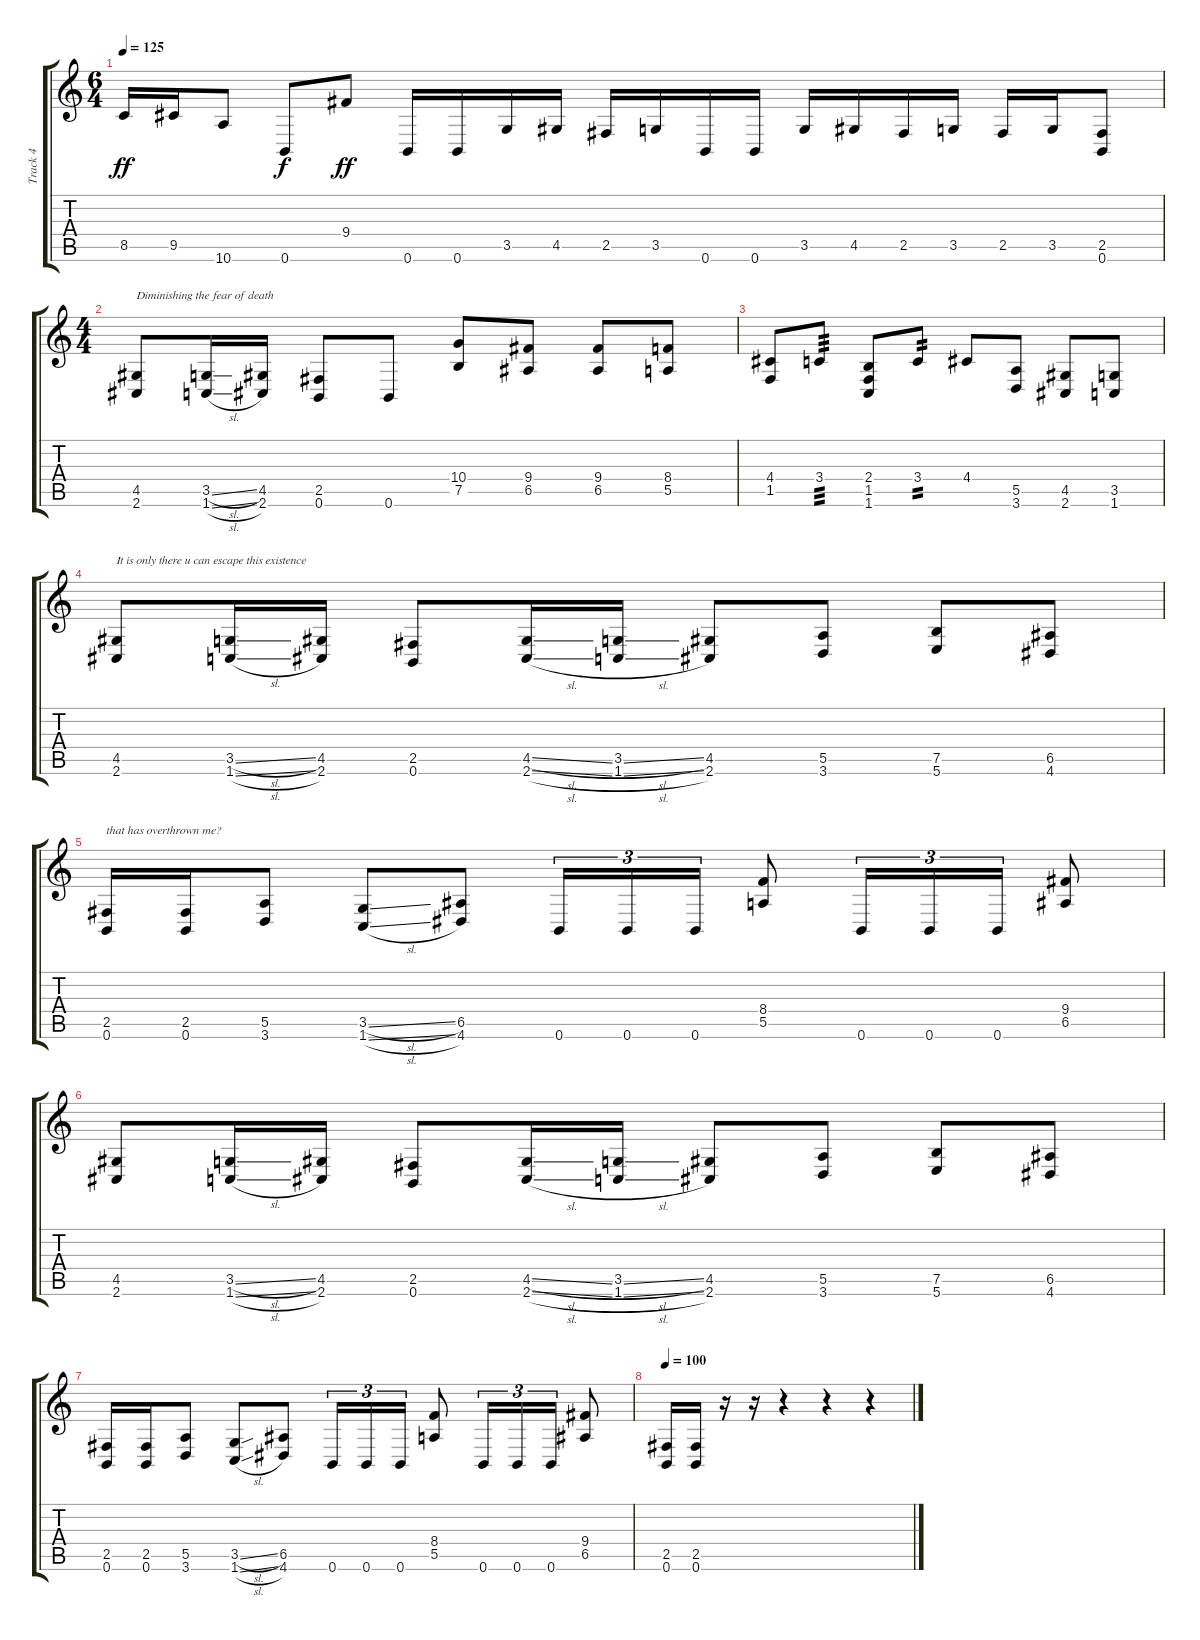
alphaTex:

\track ("Track 4" "Track 4") {instrument distortionguitar}
\staff {score tabs}
\tuning (B3 Gb3 D3 A2 E2 B1) {hide}
\ts (6 4)
\tempo 125
\clef g2
\ks c
8.5.16{dy ff} 9.5.16 10.6.8 0.6.8{dy f} 9.4.8{dy ff} 0.6.16 0.6.16 3.5.16 4.5.16 2.5.16 3.5.16 0.6.16 0.6.16 3.5.16 4.5.16 2.5.16 3.5.16 2.5.16 3.5.16 (2.5 0.6).8 |
\ts (4 4)
(4.5 2.6).8{txt "Diminishing the fear of death"} (3.5{sl} 1.6{sl}).16 (4.5 2.6).16 (2.5 0.6).8 0.6.8 (10.4 7.5).8 (9.4 6.5).8 (9.4 6.5).8 (8.4 5.5).8 |
(4.4 1.5).8 3.4.8{tp 3} (2.4 1.5 1.6).8 3.4.8{tp 2} 4.4.8 (5.5 3.6).8 (4.5 2.6).8 (3.5 1.6).8 |
(4.5 2.6).8{txt "It is only there u can escape this existence"} (3.5{sl} 1.6{sl}).16 (4.5 2.6).16 (2.5 0.6).8 (4.5{sl} 2.6{sl}).16 (3.5{sl} 1.6{sl}).16 (4.5 2.6).8 (5.5 3.6).8 (7.5 5.6).8 (6.5 4.6).8 |
(2.5 0.6).16{txt "that has overthrown me?"} (2.5 0.6).16 (5.5 3.6).8 (3.5{sl} 1.6{sl}).8 (6.5 4.6).8 0.6.16{tu (3 2)} 0.6.16{tu (3 2)} 0.6.16{tu (3 2)} (8.4 5.5).8 0.6.16{tu (3 2)} 0.6.16{tu (3 2)} 0.6.16{tu (3 2)} (9.4 6.5).8 |
(4.5 2.6).8 (3.5{sl} 1.6{sl}).16 (4.5 2.6).16 (2.5 0.6).8 (4.5{sl} 2.6{sl}).16 (3.5{sl} 1.6{sl}).16 (4.5 2.6).8 (5.5 3.6).8 (7.5 5.6).8 (6.5 4.6).8 |
(2.5 0.6).16 (2.5 0.6).16 (5.5 3.6).8 (3.5{sl} 1.6{sl}).8 (6.5 4.6).8 0.6.16{tu (3 2)} 0.6.16{tu (3 2)} 0.6.16{tu (3 2)} (8.4 5.5).8 0.6.16{tu (3 2)} 0.6.16{tu (3 2)} 0.6.16{tu (3 2)} (9.4 6.5).8 |
\tempo 100
(2.5 0.6).16 (2.5 0.6).16 r.16 r.16 r.4 r.4 r.4
